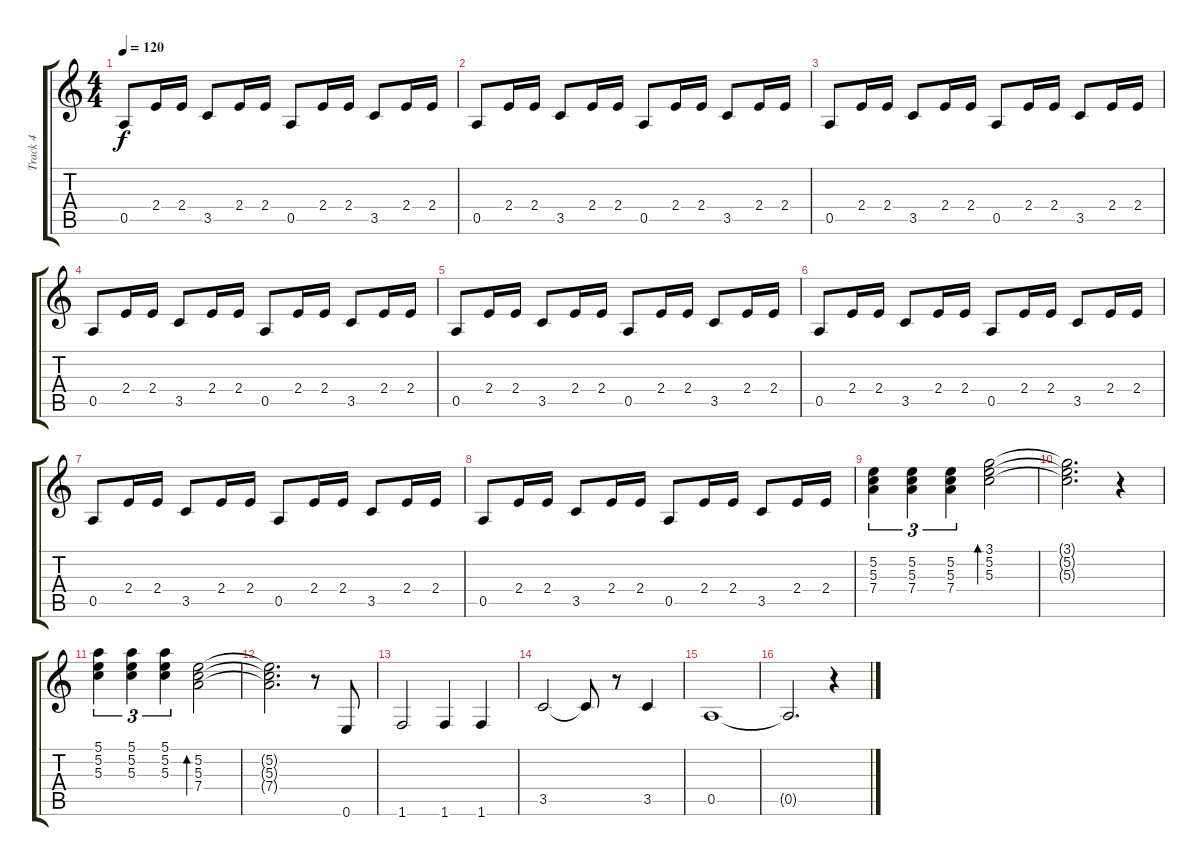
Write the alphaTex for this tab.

\track ("Track 4" "Track 4") {instrument acousticguitarsteel}
\staff {score tabs}
\tuning (E4 B3 G3 D3 A2 E2) {hide}
\ts (4 4)
\tempo 120
\clef g2
\ks c
0.5.8{dy f} 2.4.16 2.4.16 3.5.8 2.4.16 2.4.16 0.5.8 2.4.16 2.4.16 3.5.8 2.4.16 2.4.16 |
0.5.8 2.4.16 2.4.16 3.5.8 2.4.16 2.4.16 0.5.8 2.4.16 2.4.16 3.5.8 2.4.16 2.4.16 |
0.5.8 2.4.16 2.4.16 3.5.8 2.4.16 2.4.16 0.5.8 2.4.16 2.4.16 3.5.8 2.4.16 2.4.16 |
0.5.8 2.4.16 2.4.16 3.5.8 2.4.16 2.4.16 0.5.8 2.4.16 2.4.16 3.5.8 2.4.16 2.4.16 |
0.5.8 2.4.16 2.4.16 3.5.8 2.4.16 2.4.16 0.5.8 2.4.16 2.4.16 3.5.8 2.4.16 2.4.16 |
0.5.8 2.4.16 2.4.16 3.5.8 2.4.16 2.4.16 0.5.8 2.4.16 2.4.16 3.5.8 2.4.16 2.4.16 |
0.5.8 2.4.16 2.4.16 3.5.8 2.4.16 2.4.16 0.5.8 2.4.16 2.4.16 3.5.8 2.4.16 2.4.16 |
0.5.8 2.4.16 2.4.16 3.5.8 2.4.16 2.4.16 0.5.8 2.4.16 2.4.16 3.5.8 2.4.16 2.4.16 |
(5.2 5.3 7.4).4{tu (3 2)} (5.2 5.3 7.4).4{tu (3 2)} (5.2 5.3 7.4).4{tu (3 2)} (3.1 5.2 5.3).2{bd 240} |
(3.1{t} 5.2{t} 5.3{t}).2{d} r.4 |
(5.1 5.2 5.3).4{tu (3 2)} (5.1 5.2 5.3).4{tu (3 2)} (5.1 5.2 5.3).4{tu (3 2)} (5.2 5.3 7.4).2{bd 240} |
(5.2{t} 5.3{t} 7.4{t}).2{d} r.8 0.6.8 |
1.6.2 1.6.4 1.6.4 |
3.5.2 3.5{t}.8 r.8 3.5.4 |
0.5.1 |
0.5{t}.2{d} r.4
